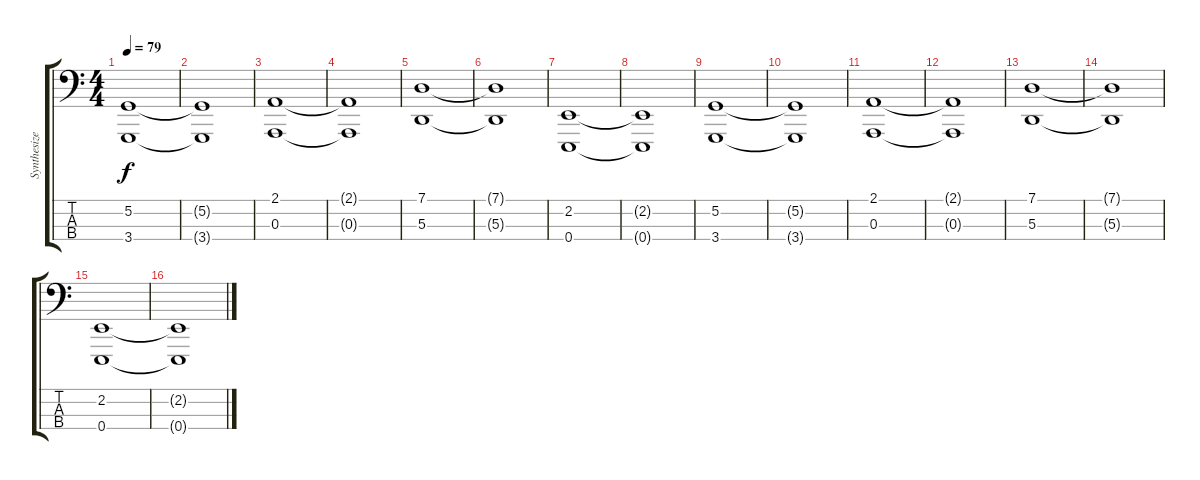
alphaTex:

\track ("Synthesizer Left Hand" "Synthesize") {instrument synthstrings1}
\staff {score tabs}
\tuning (G2 D2 A1 E1) {hide}
\ts (4 4)
\tempo 79
\clef f4
\ks c
(5.2 3.4).1{dy f} |
(5.2{t} 3.4{t}).1 |
(2.1 0.3).1 |
(2.1{t} 0.3{t}).1 |
(7.1 5.3).1 |
(7.1{t} 5.3{t}).1 |
(2.2 0.4).1 |
(2.2{t} 0.4{t}).1 |
(5.2 3.4).1 |
(5.2{t} 3.4{t}).1 |
(2.1 0.3).1 |
(2.1{t} 0.3{t}).1 |
(7.1 5.3).1 |
(7.1{t} 5.3{t}).1 |
(2.2 0.4).1 |
(2.2{t} 0.4{t}).1
